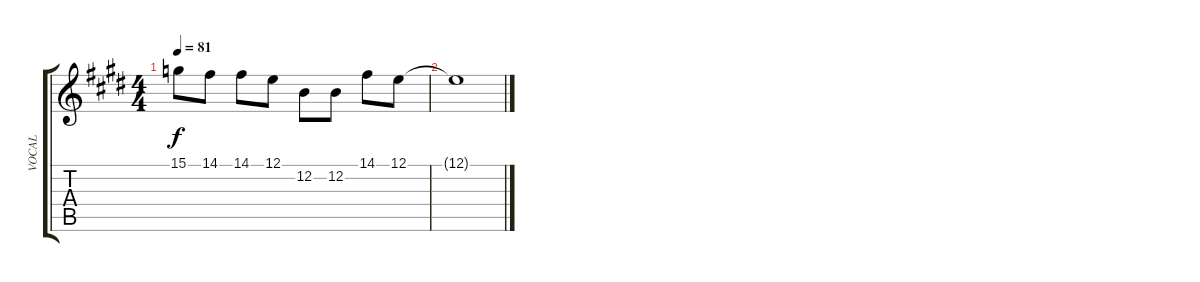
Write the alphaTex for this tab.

\track ("VOCAL" "VOCAL") {instrument vibraphone}
\staff {score tabs}
\tuning (E4 B3 G3 D3 A2 E2) {hide}
\ts (4 4)
\tempo 81
\clef g2
\ks e
15.1.8{dy f} 14.1.8 14.1.8 12.1.8 12.2.8 12.2.8 14.1.8 12.1.8 |
12.1{t}.1
